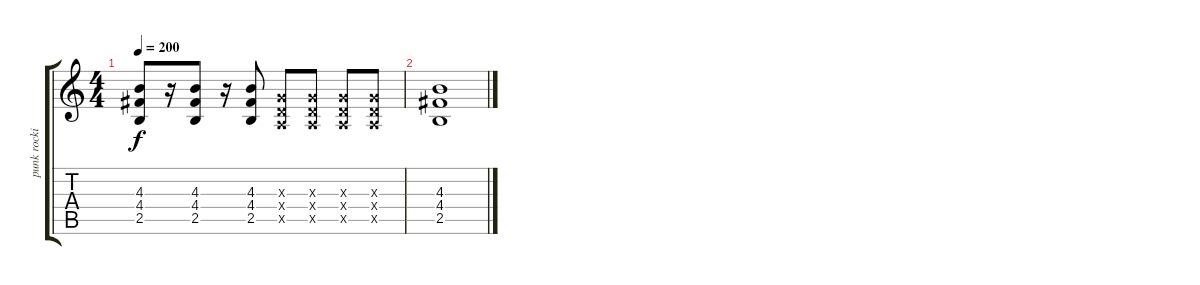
\track ("punk rocking guitar" "punk rocki") {instrument overdrivenguitar}
\staff {score tabs}
\tuning (E4 B3 G3 D3 A2 E2) {hide}
\ts (4 4)
\tempo 200
\clef g2
\ks c
(4.3 4.4 2.5).8{dy f} r.16 (4.3 4.4 2.5).8 r.16 (4.3 4.4 2.5).8 (0.3{x} 0.4{x} 0.5{x}).8 (0.3{x} 0.4{x} 0.5{x}).8 (0.3{x} 0.4{x} 0.5{x}).8 (0.3{x} 0.4{x} 0.5{x}).8 |
(4.3 4.4 2.5).1
